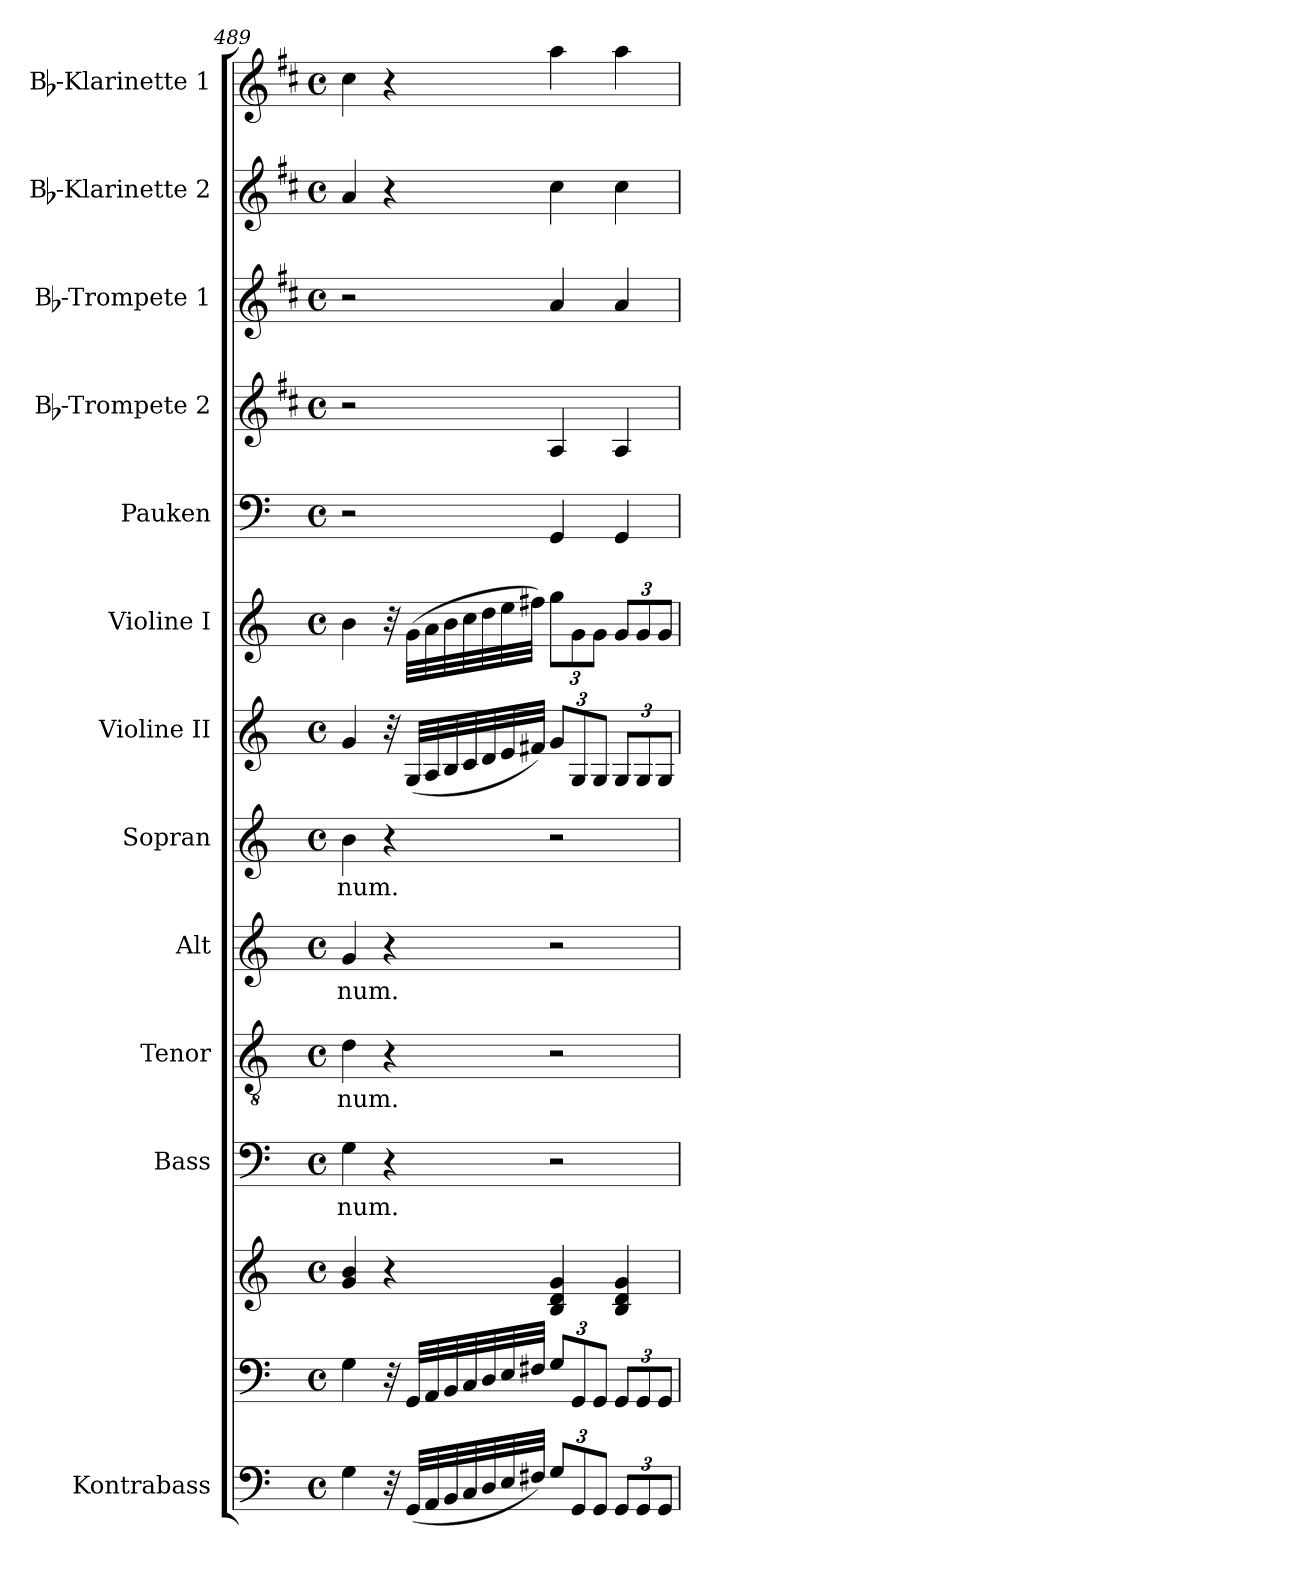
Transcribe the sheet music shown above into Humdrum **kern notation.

**kern	**kern	**kern	**kern	**text	**kern	**text	**kern	**text	**kern	**text	**kern	**kern	**kern	**kern	**kern	**kern	**kern
*part13	*part12	*part12	*part11	*part11	*part10	*part10	*part9	*part9	*part8	*part8	*part7	*part6	*part5	*part4	*part3	*part2	*part1
*staff14	*staff13	*staff12	*staff11	*staff11	*staff10	*staff10	*staff9	*staff9	*staff8	*staff8	*staff7	*staff6	*staff5	*staff4	*staff3	*staff2	*staff1
*I"Kontrabass	*	*	*I"Bass	*	*I"Tenor	*	*I"Alt	*	*I"Sopran	*	*I"Violine II	*I"Violine I	*I"Pauken	*I"Bb-Trompete 2	*I"Bb-Trompete 1	*I"Bb-Klarinette 2	*I"Bb-Klarinette 1
*I'Kb.	*	*	*I'B.	*	*I'T.	*	*I'A.	*	*I'S.	*	*I'Vl. II	*I'Vl. I	*I'Pk.	*I'Bb Trp. 2	*I'Bb Trp. 1	*I'Bb Kl. 2	*I'Bb Kl. 1
*clefF4	*clefF4	*clefG2	*clefF4	*	*clefGv2	*	*clefG2	*	*clefG2	*	*clefG2	*clefG2	*clefF4	*clefG2	*clefG2	*clefG2	*clefG2
*ITrd7c12	*	*	*	*	*	*	*	*	*	*	*	*	*	*ITrd1c2	*ITrd1c2	*ITrd1c2	*ITrd1c2
*k[]	*k[]	*k[]	*k[]	*	*k[]	*	*k[]	*	*k[]	*	*k[]	*k[]	*k[]	*k[]	*k[]	*k[]	*k[]
*C:	*C:	*C:	*C:	*	*C:	*	*C:	*	*C:	*	*C:	*C:	*C:	*C:	*C:	*C:	*C:
*M4/4	*M4/4	*M4/4	*M4/4	*	*M4/4	*	*M4/4	*	*M4/4	*	*M4/4	*M4/4	*M4/4	*M4/4	*M4/4	*M4/4	*M4/4
*met(c)	*met(c)	*met(c)	*met(c)	*	*met(c)	*	*met(c)	*	*met(c)	*	*met(c)	*met(c)	*met(c)	*met(c)	*met(c)	*met(c)	*met(c)
=489	=489	=489	=489	=489	=489	=489	=489	=489	=489	=489	=489	=489	=489	=489	=489	=489	=489
!	!	!	!	!LO:LY:b	!	!LO:LY:b	!	!LO:LY:b	!	!LO:LY:b	!	!	!	!	!	!	!
4GG\	4G\	4g/ 4b/	4G\	-num.	4d\	-num.	4g/	-num.	4b\	-num.	4g/	4b\	2r	2r	2r	4g/	4b\
32r	32r	4r	4r	.	4r	.	4r	.	4r	.	32r	32r	.	.	.	4r	4r
(<32GGG/LLL	32GG/LLL	.	.	.	.	.	.	.	.	.	(<32G/LLL	(>32g\LLL	.	.	.	.	.
32AAA/	32AA/	.	.	.	.	.	.	.	.	.	32A/	32a\	.	.	.	.	.
32BBB/	32BB/	.	.	.	.	.	.	.	.	.	32B/	32b\	.	.	.	.	.
32CC/	32C/	.	.	.	.	.	.	.	.	.	32c/	32cc\	.	.	.	.	.
32DD/	32D/	.	.	.	.	.	.	.	.	.	32d/	32dd\	.	.	.	.	.
32EE/	32E/	.	.	.	.	.	.	.	.	.	32e/	32ee\	.	.	.	.	.
32FF#X/JJJ)	32F#X/JJJ	.	.	.	.	.	.	.	.	.	32f#X/JJJ)	32ff#X\JJJ)	.	.	.	.	.
*Xbrackettup	*Xbrackettup	*	*	*	*	*	*	*	*	*	*Xbrackettup	*Xbrackettup	*	*	*	*	*
12GG/L	12G/L	4B/ 4d/ 4g/	2r	.	2r	.	2r	.	2r	.	12g/L	12gg\L	4GG/	4G/	4g/	4b\	4gg\
12GGG/	12GG/	.	.	.	.	.	.	.	.	.	12G/	12g\	.	.	.	.	.
12GGG/J	12GG/J	.	.	.	.	.	.	.	.	.	12G/J	12g\J	.	.	.	.	.
12GGG/L	12GG/L	4B/ 4d/ 4g/	.	.	.	.	.	.	.	.	12G/L	12g/L	4GG/	4G/	4g/	4b\	4gg\
12GGG/	12GG/	.	.	.	.	.	.	.	.	.	12G/	12g/	.	.	.	.	.
12GGG/J	12GG/J	.	.	.	.	.	.	.	.	.	12G/J	12g/J	.	.	.	.	.
=	=	=	=	=	=	=	=	=	=	=	=	=	=	=	=	=	=
*-	*-	*-	*-	*-	*-	*-	*-	*-	*-	*-	*-	*-	*-	*-	*-	*-	*-
